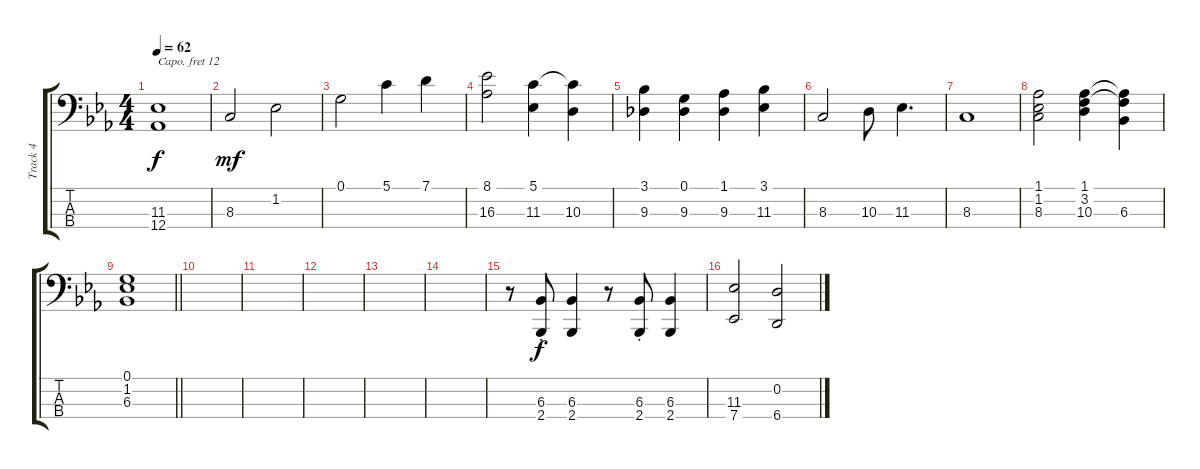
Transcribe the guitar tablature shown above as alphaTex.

\track ("Track 4" "Track 4") {instrument stringensemble1}
\staff {score tabs}
\capo 12
\tuning (G2 D2 E1 Ab0) {hide}
\ts (4 4)
\tempo 62
\clef f4
\ks eb
(11.3 12.4).1{dy f} |
8.3.2{dy mf instrument trumpet} 1.2.2 |
0.1.2 5.1.4 7.1.4 |
(8.1 16.3).2 (5.1 11.3).4 (5.1{t} 10.3).4 |
(3.1 9.3).4 (0.1 9.3).4 (1.1 9.3).4 (3.1 11.3).4 |
8.3.2 10.3.8 11.3.4{d} |
8.3.1 |
(1.1 1.2 8.3).2 (1.1 3.2 10.3).4 (1.1{t} 3.2{t} 6.3).4 |
\barLineRight lightlight
(0.1 1.2 6.3).1 |
|
|
|
|
|
r.8 (6.3{st} 2.4{st}).8{dy f} (6.3 2.4).4 r.8 (6.3{st} 2.4{st}).8 (6.3 2.4).4 |
(11.3 7.4).2 (0.2 6.4).2
